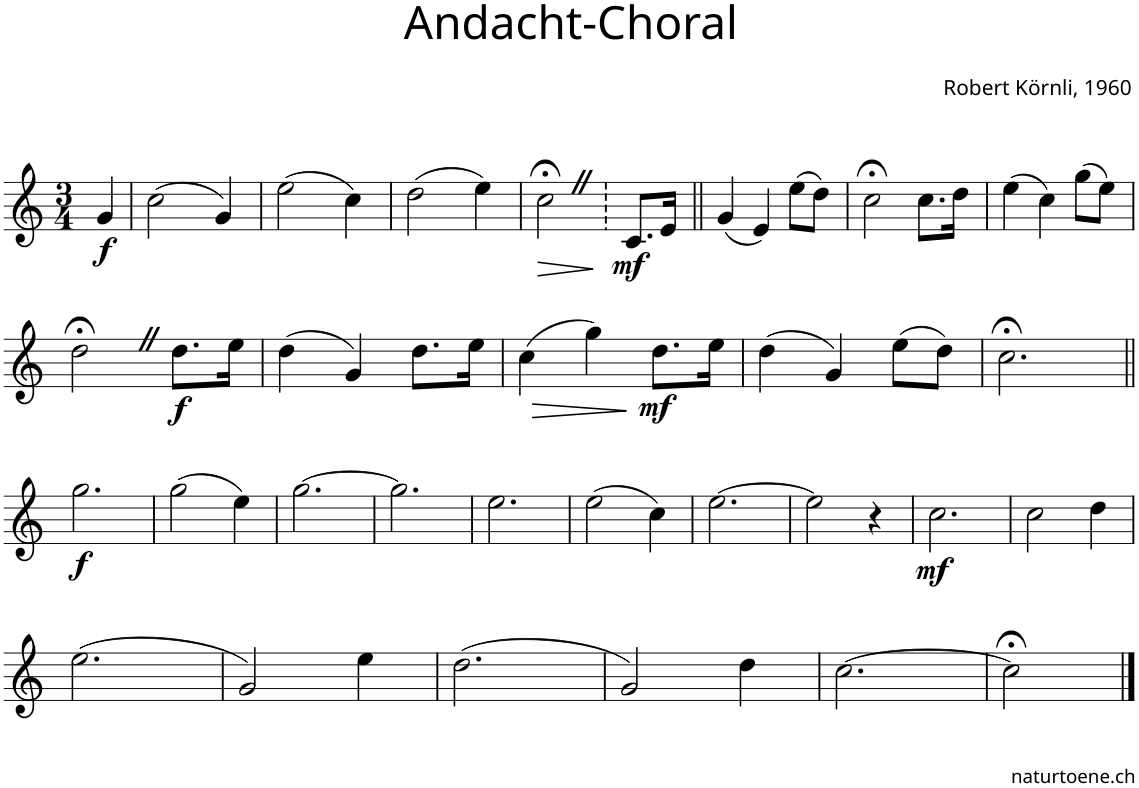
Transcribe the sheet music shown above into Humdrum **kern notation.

**kern	**dynam
*part1	*part1
*staff1	*staff1
*I"Alphorn	*
*I'Alphn.	*
*clefG2	*
*Trd4c6	*
*k[]	*
*M3/4	*
=	=
!	!LO:DY:b
4g/	f
=1	=1
(2cc\	.
4g/)	.
=2	=2
(2ee\	.
4cc\)	.
=3	=3
(2dd\	.
4ee\)	.
=4	=4
!	!LO:HP:b
2cc;<Z\	>
.	]
=4X1	=4X1
!	!LO:DY:b
8.c/L	mf
16e/Jk	.
=5||	=5||
(4g/	.
4e/)	.
(8ee\L	.
8dd\J)	.
=6	=6
2cc;<\	.
8.cc\L	.
16dd\Jk	.
=7	=7
(4ee\	.
4cc\)	.
(8gg\L	.
8ee\J)	.
!!LO:LB:g=z
=8	=8
2dd;<Z\	.
!	!LO:DY:b
8.dd\L	f
16ee\Jk	.
=9	=9
(4dd\	.
4g/)	.
8.dd\L	.
16ee\Jk	.
=10	=10
!	!LO:HP:b
(4cc\	>
4gg\)	.
!	!LO:DY:n=1:b
8.dd\L	] mf
16ee\Jk	.
=11	=11
(4dd\	.
4g/)	.
(8ee\L	.
8dd\J)	.
=12	=12
2.cc;<\	.
!!LO:LB:g=z
=13||	=13||
!	!LO:DY:b
2.gg\	f
=14	=14
(2gg\	.
4ee\)	.
=15	=15
[2.gg\	.
=16	=16
2.gg\]	.
=17	=17
2.ee\	.
=18	=18
(2ee\	.
4cc\)	.
=19	=19
[2.ee\	.
=20	=20
2ee\]	.
4r	.
=21	=21
!	!LO:DY:b
2.cc\	mf
=22	=22
2cc\	.
4dd\	.
!!LO:LB:g=z
=23	=23
(2.ee\	.
=24	=24
2g/)	.
4ee\	.
=25	=25
(2.dd\	.
=26	=26
2g/)	.
4dd\	.
=27	=27
[2.cc\	.
=28	=28
2cc;<\]	.
==	==
*-	*-
